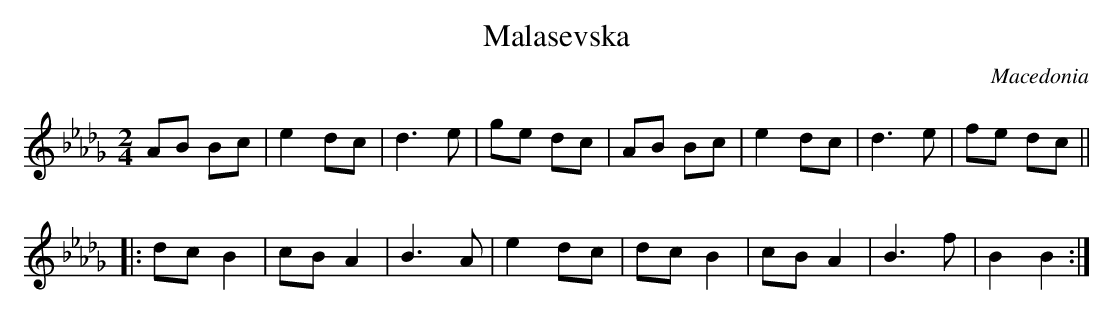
X:1
T:Malasevska
L:1/8
M:2/4
O:Macedonia
K:Bb minor
AB Bc|e2 dc|d3e|ge dc|AB Bc|e2 dc|d3e|fe dc||
|:dcB2|cBA2|B3A|e2dc|dcB2|cBA2|B3f|B2B2:|
